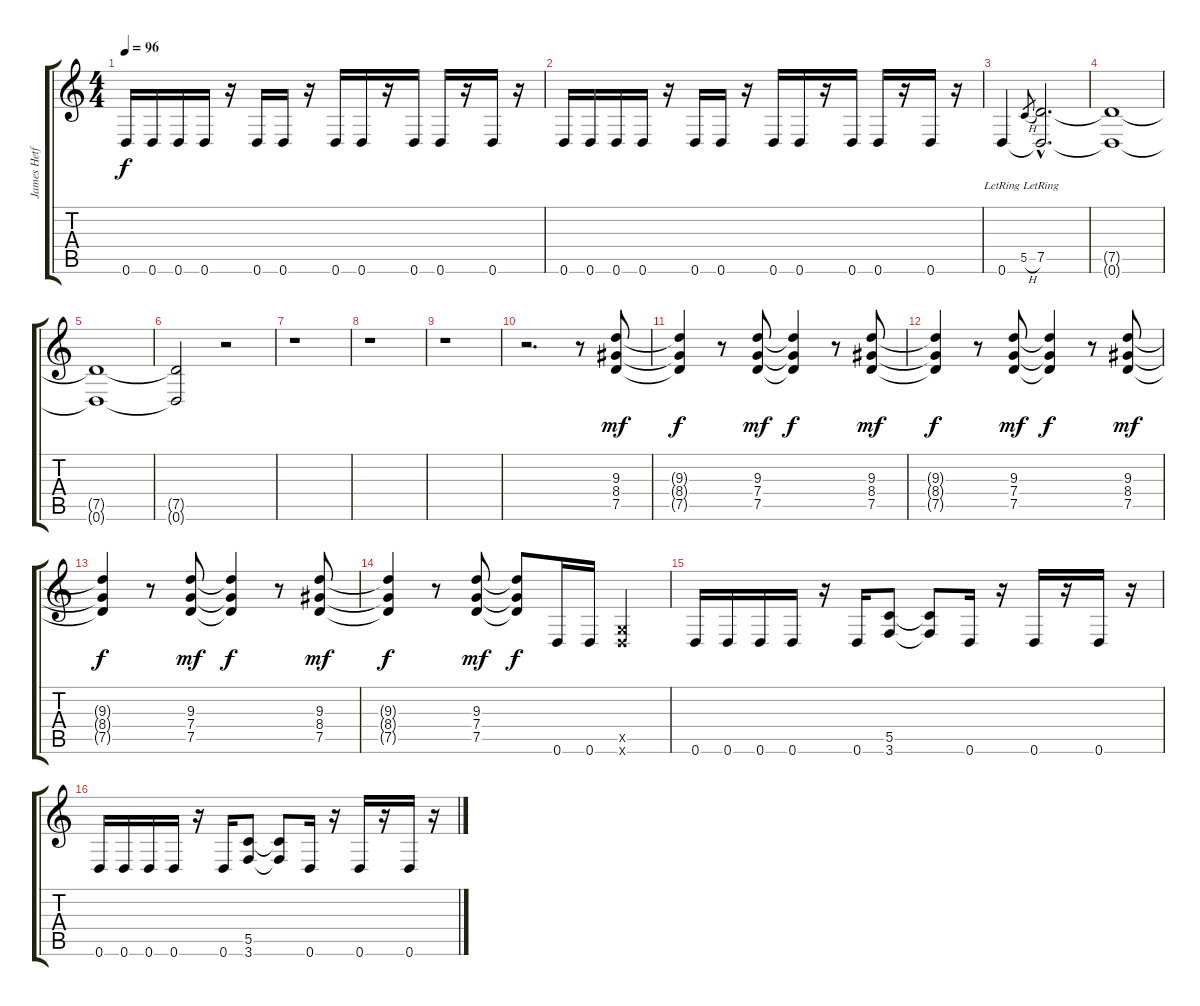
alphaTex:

\track ("James Hetfield" "James Hetf") {instrument distortionguitar}
\staff {score tabs}
\tuning (D4 A3 F3 C3 G2 D2) {hide}
\ts (4 4)
\tempo 96
\clef g2
\ks c
0.6.16{dy f} 0.6.16 0.6.16 0.6.16 r.16 0.6.16 0.6.16 r.16 0.6.16 0.6.16 r.16 0.6.16 0.6.16 r.16 0.6.16 r.16 |
0.6.16 0.6.16 0.6.16 0.6.16 r.16 0.6.16 0.6.16 r.16 0.6.16 0.6.16 r.16 0.6.16 0.6.16 r.16 0.6.16 r.16 |
0.6{lr}.4 5.5{h}.8{gr} (7.5{hac lr} 0.6{hac t}).2{d} |
(7.5{t} 0.6{t}).1 |
(7.5{t} 0.6{t}).1 |
(7.5{t} 0.6{t}).2 r.2 |
r.1 |
r.1 |
r.1 |
r.2{d} r.8 (9.3 8.4 7.5).8{dy mf} |
(9.3{t} 8.4{t} 7.5{t}).4{dy f} r.8 (9.3 7.4 7.5).8{dy mf} (9.3{t} 7.4{t} 7.5{t}).4{dy f} r.8 (9.3 8.4 7.5).8{dy mf} |
(9.3{t} 8.4{t} 7.5{t}).4{dy f} r.8 (9.3 7.4 7.5).8{dy mf} (9.3{t} 7.4{t} 7.5{t}).4{dy f} r.8 (9.3 8.4 7.5).8{dy mf} |
(9.3{t} 8.4{t} 7.5{t}).4{dy f} r.8 (9.3 7.4 7.5).8{dy mf} (9.3{t} 7.4{t} 7.5{t}).4{dy f} r.8 (9.3 8.4 7.5).8{dy mf} |
(9.3{t} 8.4{t} 7.5{t}).4{dy f} r.8 (9.3 7.4 7.5).8{dy mf} (9.3{t} 7.4{t} 7.5{t}).8{dy f} 0.6.16 0.6.16 (0.5{x} 0.6{x}).4 |
0.6.16 0.6.16 0.6.16 0.6.16 r.16 0.6.16 (5.5 3.6).8 (5.5{t} 3.6{t}).8 0.6.16 r.16 0.6.16 r.16 0.6.16 r.16 |
0.6.16 0.6.16 0.6.16 0.6.16 r.16 0.6.16 (5.5 3.6).8 (5.5{t} 3.6{t}).8 0.6.16 r.16 0.6.16 r.16 0.6.16 r.16
